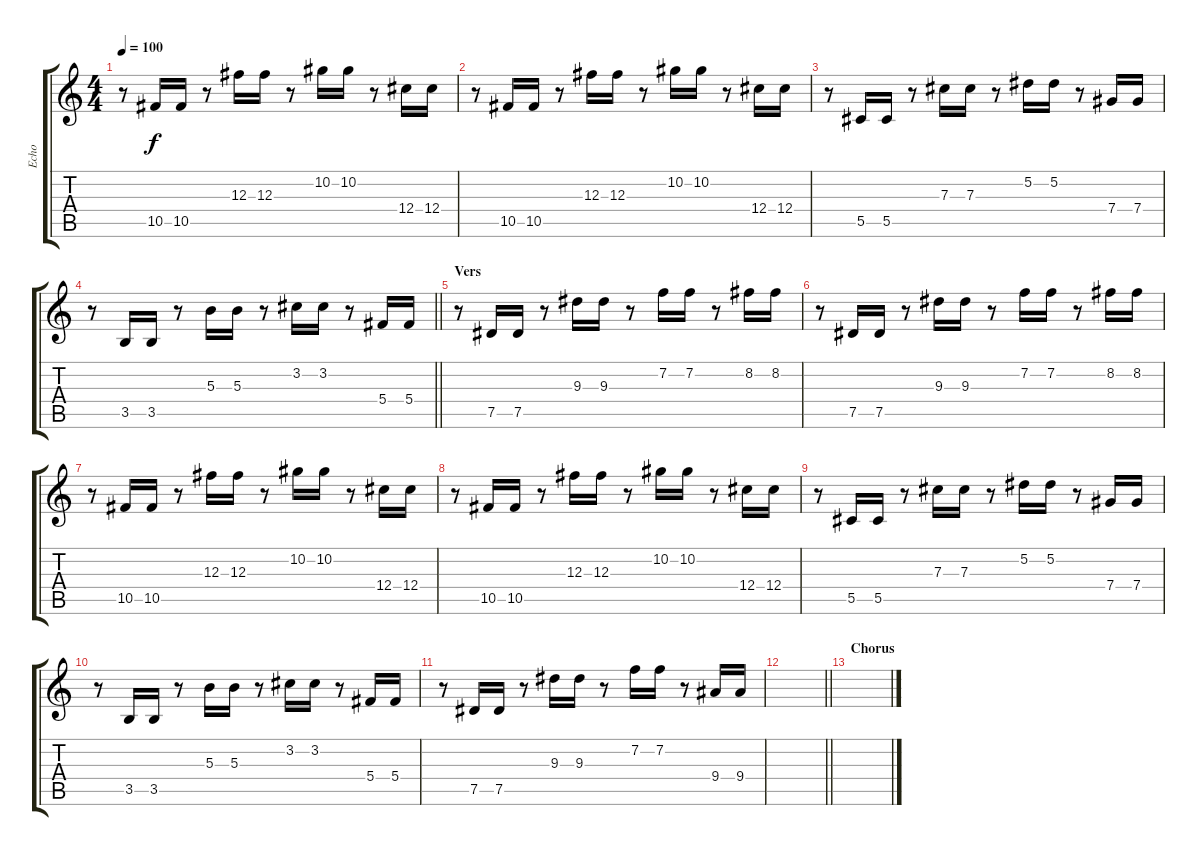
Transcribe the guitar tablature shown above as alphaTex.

\track ("Echo" "Echo") {instrument electricguitarjazz}
\staff {score tabs}
\tuning (Eb4 Bb3 Gb3 Db3 Ab2 Eb2) {hide}
\ts (4 4)
\tempo 100
\clef g2
\ks c
r.8{dy f} 10.5.16 10.5.16 r.8 12.3.16 12.3.16 r.8 10.2.16 10.2.16 r.8 12.4.16 12.4.16 |
r.8 10.5.16 10.5.16 r.8 12.3.16 12.3.16 r.8 10.2.16 10.2.16 r.8 12.4.16 12.4.16 |
r.8 5.5.16 5.5.16 r.8 7.3.16 7.3.16 r.8 5.2.16 5.2.16 r.8 7.4.16 7.4.16 |
\barLineRight lightlight
r.8 3.5.16 3.5.16 r.8 5.3.16 5.3.16 r.8 3.2.16 3.2.16 r.8 5.4.16 5.4.16 |
\section ("" "Vers")
r.8 7.5.16 7.5.16 r.8 9.3.16 9.3.16 r.8 7.2.16 7.2.16 r.8 8.2.16 8.2.16 |
r.8 7.5.16 7.5.16 r.8 9.3.16 9.3.16 r.8 7.2.16 7.2.16 r.8 8.2.16 8.2.16 |
r.8 10.5.16 10.5.16 r.8 12.3.16 12.3.16 r.8 10.2.16 10.2.16 r.8 12.4.16 12.4.16 |
r.8 10.5.16 10.5.16 r.8 12.3.16 12.3.16 r.8 10.2.16 10.2.16 r.8 12.4.16 12.4.16 |
r.8 5.5.16 5.5.16 r.8 7.3.16 7.3.16 r.8 5.2.16 5.2.16 r.8 7.4.16 7.4.16 |
r.8 3.5.16 3.5.16 r.8 5.3.16 5.3.16 r.8 3.2.16 3.2.16 r.8 5.4.16 5.4.16 |
r.8 7.5.16 7.5.16 r.8 9.3.16 9.3.16 r.8 7.2.16 7.2.16 r.8 9.4.16 9.4.16 |
\barLineRight lightlight
|
\section ("" "Chorus")
